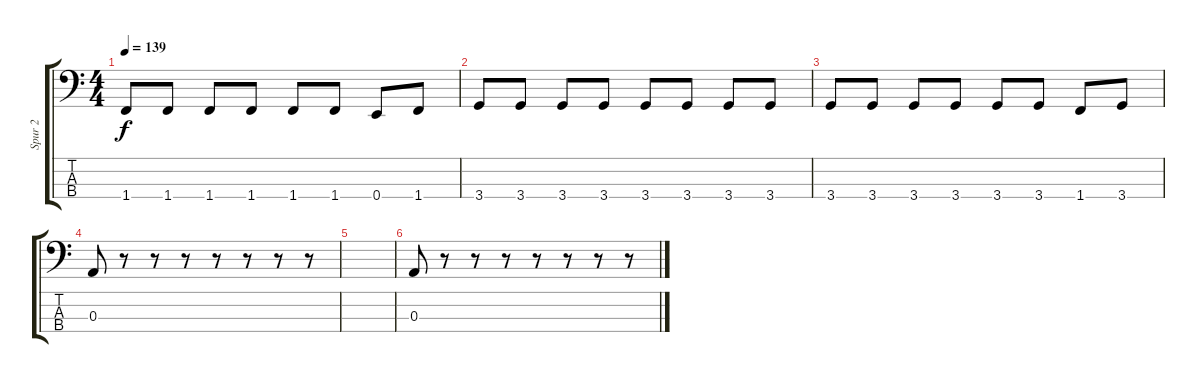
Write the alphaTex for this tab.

\track ("Spur 2" "Spur 2") {instrument electricbassfinger}
\staff {score tabs}
\tuning (G2 D2 A1 E1) {hide}
\ts (4 4)
\tempo 139
\clef f4
\ks c
1.4.8{dy f} 1.4.8 1.4.8 1.4.8 1.4.8 1.4.8 0.4.8 1.4.8 |
3.4.8 3.4.8 3.4.8 3.4.8 3.4.8 3.4.8 3.4.8 3.4.8 |
3.4.8 3.4.8 3.4.8 3.4.8 3.4.8 3.4.8 1.4.8 3.4.8 |
0.3.8 r.8 r.8 r.8 r.8 r.8 r.8 r.8 |
|
0.3.8 r.8 r.8 r.8 r.8 r.8 r.8 r.8
